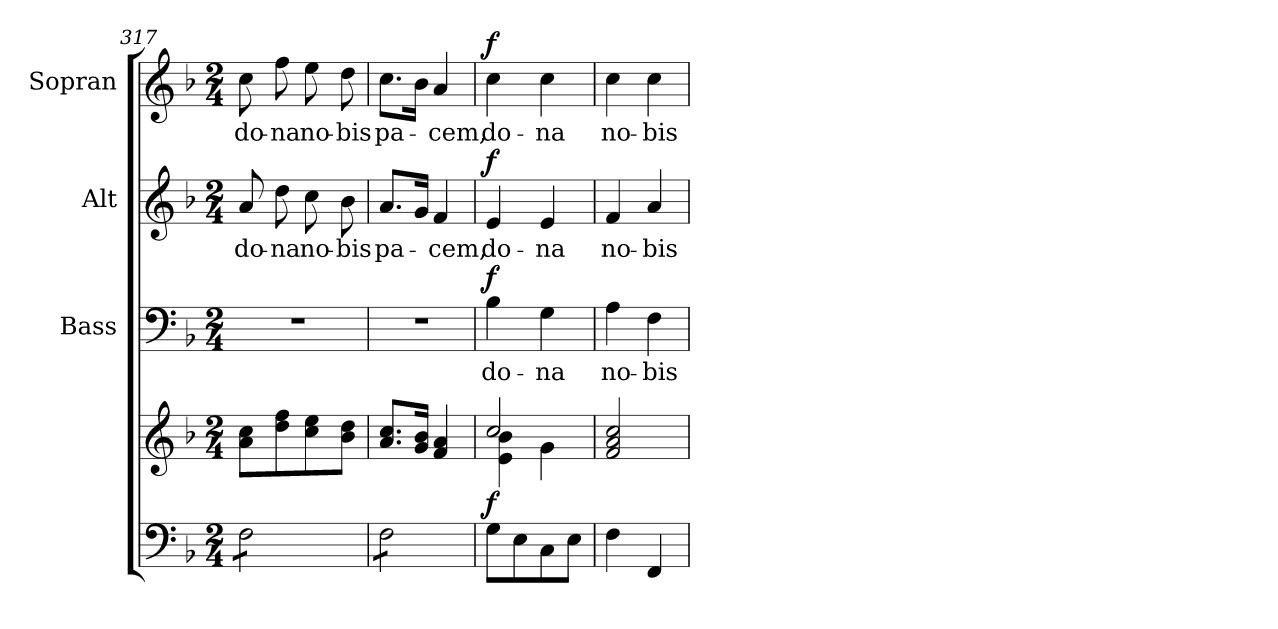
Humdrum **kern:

**kern	**kern	**dynam	**kern	**text	**dynam	**kern	**text	**dynam	**kern	**text	**dynam
*part4	*part4	*part4	*part3	*part3	*part3	*part2	*part2	*part2	*part1	*part1	*part1
*staff5	*staff4	*staff4/5	*staff3	*staff3	*staff3	*staff2	*staff2	*staff2	*staff1	*staff1	*staff1
*	*	*	*I"Bass	*	*	*I"Alt	*	*	*I"Sopran	*	*
*	*	*	*I'B.	*	*	*I'A.	*	*	*I'S.	*	*
*clefF4	*clefG2	*	*clefF4	*	*	*clefG2	*	*	*clefG2	*	*
*k[b-]	*k[b-]	*	*k[b-]	*	*	*k[b-]	*	*	*k[b-]	*	*
*F:	*F:	*	*F:	*	*	*F:	*	*	*F:	*	*
*M2/4	*M2/4	*	*M2/4	*	*	*M2/4	*	*	*M2/4	*	*
=317	=317	=317	=317	=317	=317	=317	=317	=317	=317	=317	=317
!	!	!	!	!	!	!	!LO:LY:b	!	!	!LO:LY:b	!
*tremolo	*	*	*	*	*	*	*	*	*	*	*
8F\L	8a\ 8cc\L	.	2r	.	.	8a/	do-	.	8cc\	do-	.
!	!	!	!	!	!	!	!LO:LY:b	!	!	!LO:LY:b	!
8F\	8dd\ 8ff\	.	.	.	.	8dd\	-na	.	8ff\	-na	.
!	!	!	!	!	!	!	!LO:LY:b	!	!	!LO:LY:b	!
8F\	8cc\ 8ee\	.	.	.	.	8cc\	no-	.	8ee\	no-	.
!	!	!	!	!	!	!	!LO:LY:b	!	!	!LO:LY:b	!
8F\J	8b-\ 8dd\J	.	.	.	.	8b-\	-bis	.	8dd\	-bis	.
=318	=318	=318	=318	=318	=318	=318	=318	=318	=318	=318	=318
!	!	!	!	!	!	!	!LO:LY:b	!	!	!LO:LY:b	!
8F\L	8.a/ 8.cc/L	.	2r	.	.	8.a/L	pa-	.	8.cc\L	pa-	.
8F\	.	.	.	.	.	.	.	.	.	.	.
.	16g/ 16b-/Jk	.	.	.	.	16g/Jk	.	.	16b-\Jk	.	.
!	!	!	!	!	!	!	!LO:LY:b	!	!	!LO:LY:b	!
8F\	4f/ 4a/	.	.	.	.	4f/	-cem,	.	4a/	-cem,	.
8F\J	.	.	.	.	.	.	.	.	.	.	.
*Xtremolo	*	*	*	*	*	*	*	*	*	*	*
=319	=319	=319	=319	=319	=319	=319	=319	=319	=319	=319	=319
*	*^	*	*	*	*	*	*	*	*	*	*
!	!	!	!LO:DY:b	!	!LO:LY:b	!LO:DY:a	!	!LO:LY:b	!LO:DY:a	!	!LO:LY:b	!LO:DY:a
8G\L	2cc/	4e\ 4b-\	f	4B-\	do-	f	4e/	do-	f	4cc\	do-	f
8E\	.	.	.	.	.	.	.	.	.	.	.	.
!	!	!	!	!	!LO:LY:b	!	!	!LO:LY:b	!	!	!LO:LY:b	!
8C\	.	4g\	.	4G\	-na	.	4e/	-na	.	4cc\	-na	.
8E\J	.	.	.	.	.	.	.	.	.	.	.	.
*	*v	*v	*	*	*	*	*	*	*	*	*	*
=320	=320	=320	=320	=320	=320	=320	=320	=320	=320	=320	=320
!	!	!	!	!LO:LY:b	!	!	!LO:LY:b	!	!	!LO:LY:b	!
4F\	2f/ 2a/ 2cc/	.	4A\	no-	.	4f/	no-	.	4cc\	no-	.
!	!	!	!	!LO:LY:b	!	!	!LO:LY:b	!	!	!LO:LY:b	!
4FF/	.	.	4F\	-bis	.	4a/	-bis	.	4cc\	-bis	.
=	=	=	=	=	=	=	=	=	=	=	=
*-	*-	*-	*-	*-	*-	*-	*-	*-	*-	*-	*-
